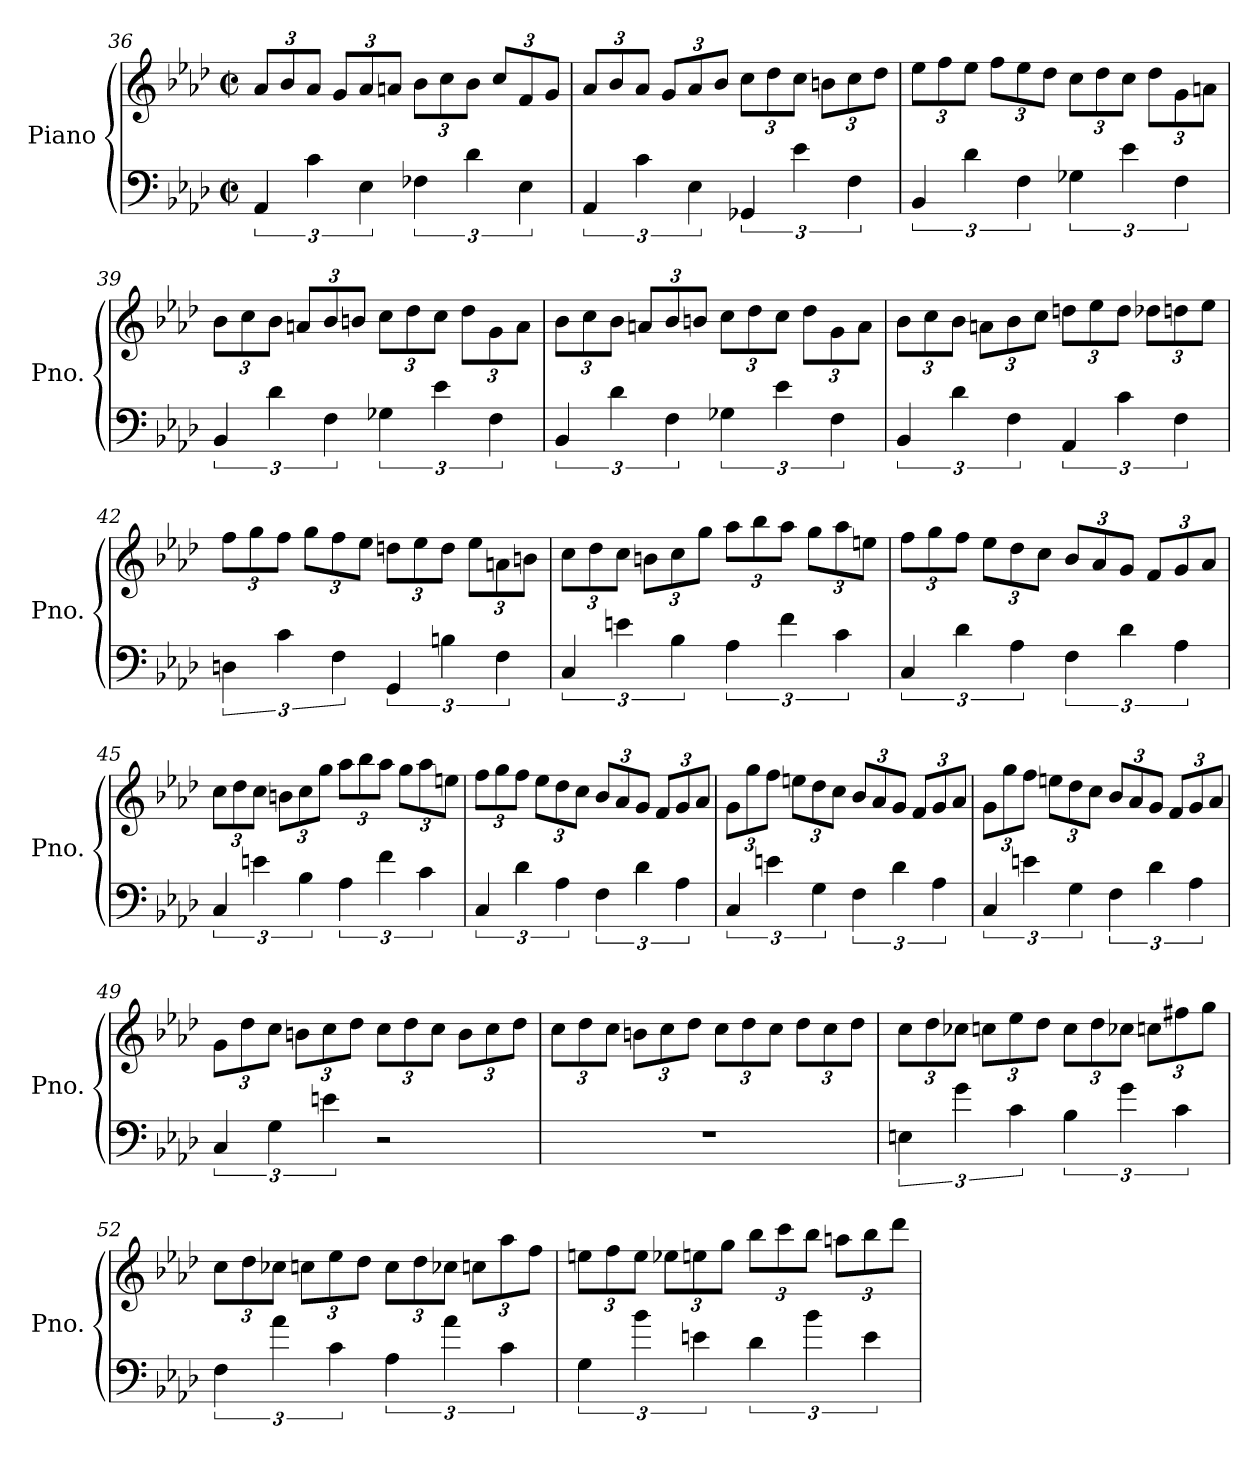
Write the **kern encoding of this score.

**kern	**kern
*part1	*part1
*staff2	*staff1
*I"Piano	*
*I'Pno.	*
*clefF4	*clefG2
*k[b-e-a-d-]	*k[b-e-a-d-]
*M2/2	*M2/2
*met(c|)	*met(c|)
*	*Xbrackettup
=36	=36
6AA-/	12a-/L
.	12b-/
6c\	12a-/J
.	12g/L
6E-\	12a-/
.	12an/J
6F-X\	12b-\L
.	12cc\
6d-\	12b-\J
.	12cc/L
6E-\	12f/
.	12g/J
=37	=37
6AA-/	12a-/L
.	12b-/
6c\	12a-/J
.	12g/L
6E-\	12a-/
.	12b-/J
6GG-X/	12cc\L
.	12dd-\
6e-\	12cc\J
.	12bn\L
6F\	12cc\
.	12dd-\J
!!LO:LB:g=z
=38	=38
6BB-/	12ee-\L
.	12ff\
6d-\	12ee-\J
.	12ff\L
6F\	12ee-\
.	12dd-\J
6G-X\	12cc\L
.	12dd-\
6e-\	12cc\J
.	12dd-\L
6F\	12g\
.	12an\J
=39	=39
6BB-/	12b-\L
.	12cc\
6d-\	12b-\J
.	12an/L
6F\	12b-/
.	12bn/J
6G-X\	12cc\L
.	12dd-\
6e-\	12cc\J
.	12dd-\L
6F\	12g\
.	12a\J
=40	=40
6BB-/	12b-\L
.	12cc\
6d-\	12b-\J
.	12an/L
6F\	12b-/
.	12bn/J
6G-X\	12cc\L
.	12dd-\
6e-\	12cc\J
.	12dd-\L
6F\	12g\
.	12a\J
!!LO:LB:g=z
=41	=41
6BB-/	12b-\L
.	12cc\
6d-\	12b-\J
.	12an\L
6F\	12b-\
.	12cc\J
6AA-/	12ddn\L
.	12ee-\
6c\	12dd\J
.	12dd-X\L
6F\	12ddn\
.	12ee-\J
=42	=42
6Dn\	12ff\L
.	12gg\
6c\	12ff\J
.	12gg\L
6F\	12ff\
.	12ee-\J
6GG/	12ddn\L
.	12ee-\
6Bn\	12dd\J
.	12ee-\L
6F\	12an\
.	12bn\J
=43	=43
6C/	12cc\L
.	12dd-\
6en\	12cc\J
.	12bn\L
6B-\	12cc\
.	12gg\J
6A-\	12aa-\L
.	12bb-\
6f\	12aa-\J
.	12gg\L
6c\	12aa-\
.	12een\J
!!LO:LB:g=z
=44	=44
6C/	12ff\L
.	12gg\
6d-\	12ff\J
.	12ee-\L
6A-\	12dd-\
.	12cc\J
6F\	12b-/L
.	12a-/
6d-\	12g/J
.	12f/L
6A-\	12g/
.	12a-/J
=45	=45
6C/	12cc\L
.	12dd-\
6en\	12cc\J
.	12bn\L
6B-\	12cc\
.	12gg\J
6A-\	12aa-\L
.	12bb-\
6f\	12aa-\J
.	12gg\L
6c\	12aa-\
.	12een\J
=46	=46
6C/	12ff\L
.	12gg\
6d-\	12ff\J
.	12ee-\L
6A-\	12dd-\
.	12cc\J
6F\	12b-/L
.	12a-/
6d-\	12g/J
.	12f/L
6A-\	12g/
.	12a-/J
!!LO:LB:g=z
=47	=47
6C/	12g\L
.	12gg\
6en\	12ff\J
.	12een\L
6G\	12dd-\
.	12cc\J
6F\	12b-/L
.	12a-/
6d-\	12g/J
.	12f/L
6A-\	12g/
.	12a-/J
=48	=48
6C/	12g\L
.	12gg\
6en\	12ff\J
.	12een\L
6G\	12dd-\
.	12cc\J
6F\	12b-/L
.	12a-/
6d-\	12g/J
.	12f/L
6A-\	12g/
.	12a-/J
=49	=49
6C/	12g\L
.	12dd-\
6G\	12cc\J
.	12bn\L
6en\	12cc\
.	12dd-\J
2r	12cc\L
.	12dd-\
.	12cc\J
.	12b\L
.	12cc\
.	12dd-\J
!!LO:PB:g=z
=50	=50
1r	12cc\L
.	12dd-\
.	12cc\J
.	12bn\L
.	12cc\
.	12dd-\J
.	12cc\L
.	12dd-\
.	12cc\J
.	12dd-\L
.	12cc\
.	12dd-\J
=51	=51
6En\	12cc\L
.	12dd-\
6g\	12cc-X\J
.	12ccn\L
6c\	12ee-\
.	12dd-\J
6B-\	12cc\L
.	12dd-\
6g\	12cc-X\J
.	12ccn\L
6c\	12ff#X\
.	12gg\J
=52	=52
6F\	12cc\L
.	12dd-\
6a-\	12cc-X\J
.	12ccn\L
6c\	12ee-\
.	12dd-\J
6A-\	12cc\L
.	12dd-\
6a-\	12cc-X\J
.	12ccn\L
6c\	12aa-\
.	12ff\J
!!LO:LB:g=z
=53	=53
6G\	12een\L
.	12ff\
6b-\	12ee\J
.	12ee-X\L
6en\	12een\
.	12gg\J
6d-\	12bb-\L
.	12ccc\
6b-\	12bb-\J
.	12aan\L
6e\	12bb-\
.	12ddd-\J
=	=
*-	*-
